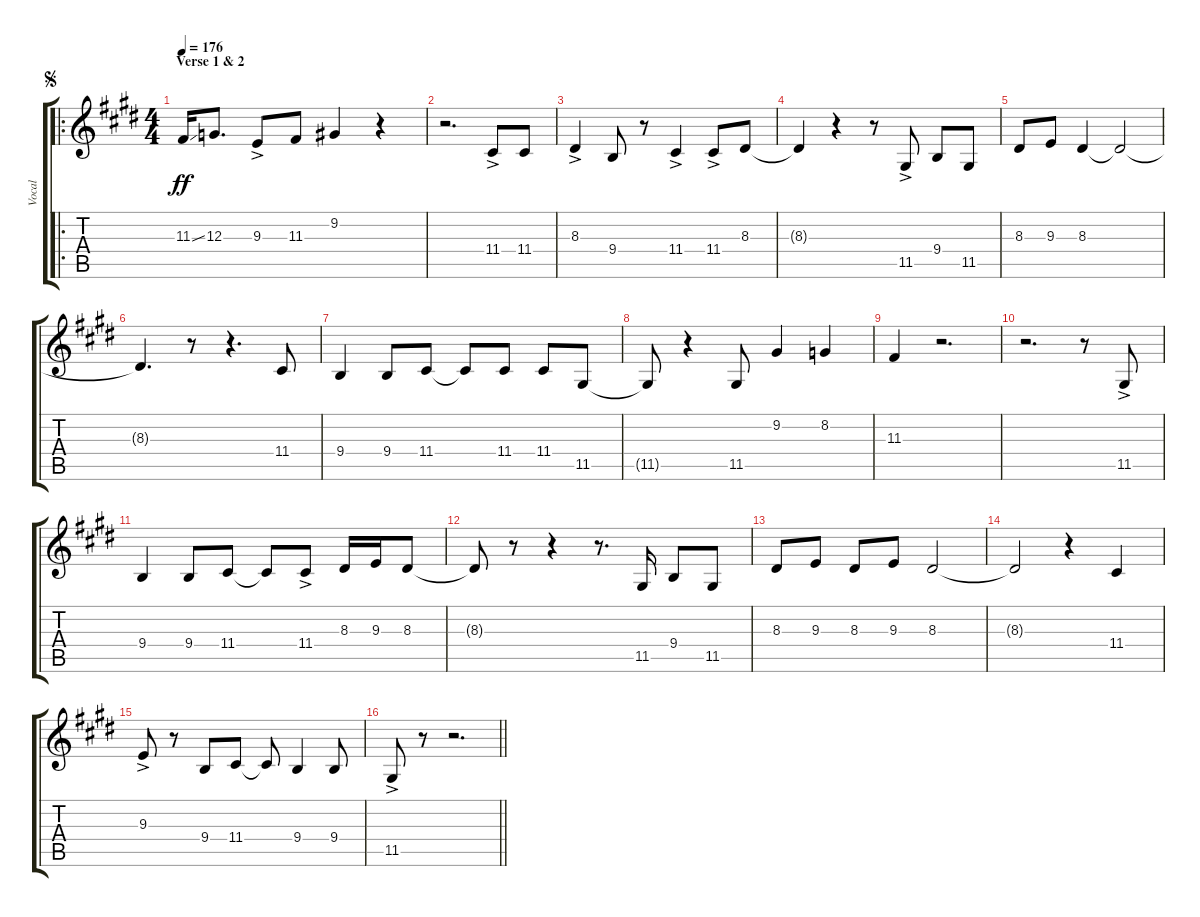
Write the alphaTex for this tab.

\track ("Vocal" "Vocal") {instrument clarinet}
\staff {score tabs}
\tuning (E4 B3 G3 D3 A2 E2) {hide}
\ro
\ts (4 4)
\section ("" "Verse 1 & 2")
\jump segno
\tempo 176
\clef g2
\ks e
11.3{ss t}.16{dy ff} 12.3.8{d} 9.3{ac}.8 11.3.8 9.2.4 r.4 |
r.2{d} 11.4{ac}.8 11.4.8 |
8.3{ac}.4 9.4.8 r.8 11.4{ac}.4 11.4{ac}.8 8.3.8 |
8.3{t}.4 r.4 r.8 11.5{ac}.8 9.4.8 11.5.8 |
8.3.8 9.3.8 8.3.4 8.3{t}.2 |
8.3{t}.4{d} r.8 r.4{d} 11.4.8 |
9.4.4 9.4.8 11.4.8 11.4{t}.8 11.4.8 11.4.8 11.5.8 |
11.5{t}.8 r.4 11.5.8 9.2.4 8.2.4 |
11.3.4 r.2{d} |
r.2{d} r.8 11.5{ac}.8 |
9.4.4 9.4.8 11.4.8 11.4{t}.8 11.4{ac}.8 8.3.16 9.3.16 8.3.8 |
8.3{t}.8 r.8 r.4 r.8{d} 11.5.16 9.4.8 11.5.8 |
8.3.8 9.3.8 8.3.8 9.3.8 8.3.2 |
8.3{t}.2 r.4 11.4.4 |
9.3{ac}.8 r.8 9.4.8 11.4.8 11.4{t}.8 9.4.4 9.4.8 |
\barLineRight lightlight
11.5{ac}.8 r.8 r.2{d}
